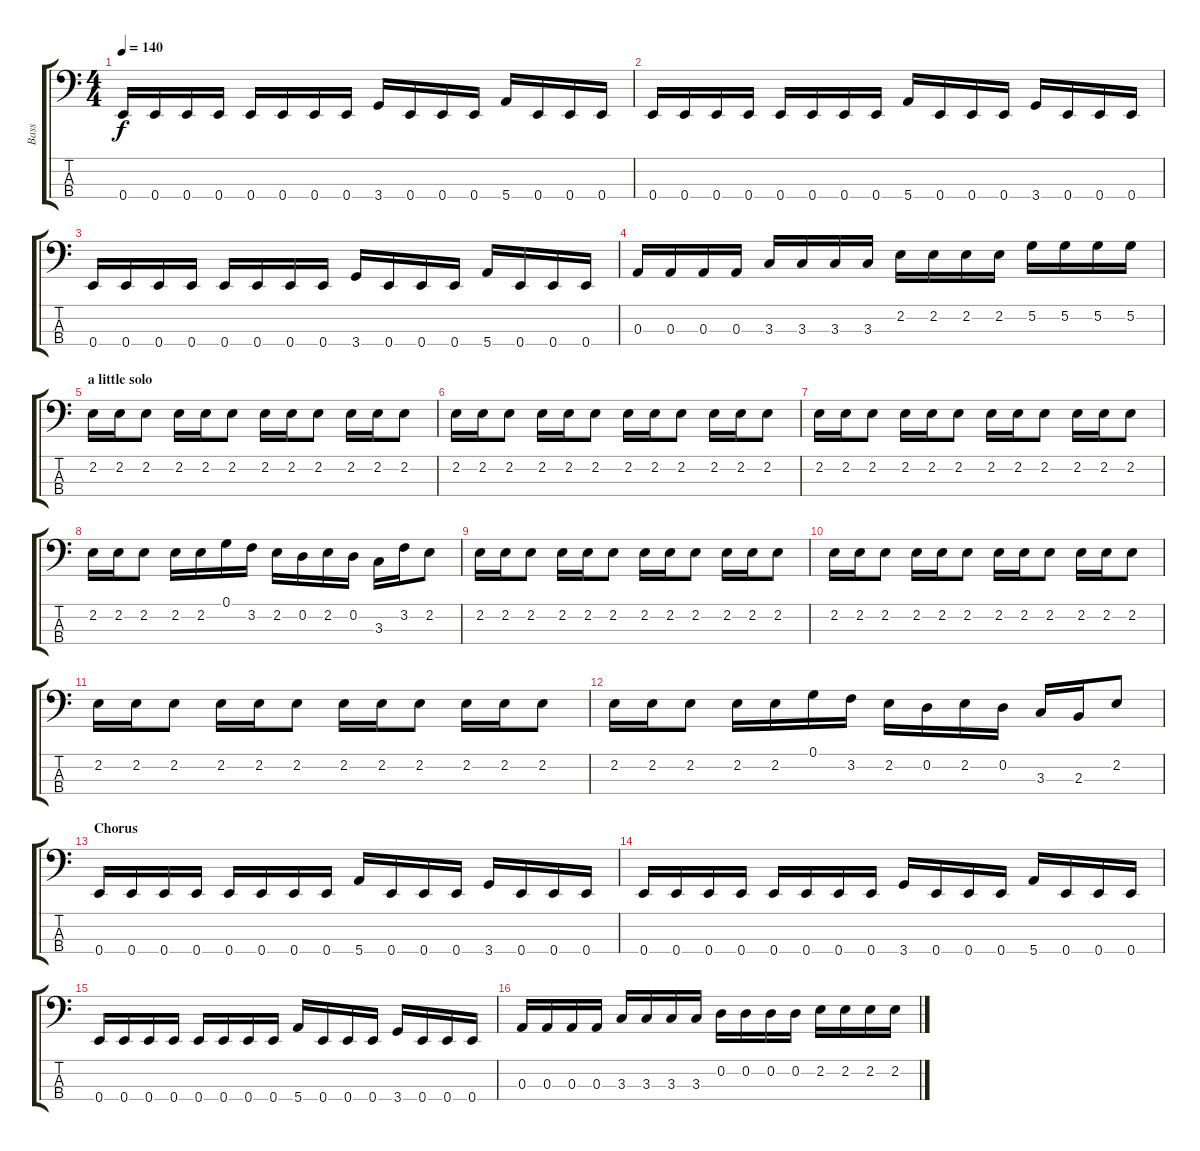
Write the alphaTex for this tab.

\track ("Bass" "Bass") {instrument electricbasspick}
\staff {score tabs}
\tuning (G2 D2 A1 E1) {hide}
\ts (4 4)
\tempo 140
\clef f4
\ks c
0.4.16{dy f} 0.4.16 0.4.16 0.4.16 0.4.16 0.4.16 0.4.16 0.4.16 3.4.16 0.4.16 0.4.16 0.4.16 5.4.16 0.4.16 0.4.16 0.4.16 |
0.4.16 0.4.16 0.4.16 0.4.16 0.4.16 0.4.16 0.4.16 0.4.16 5.4.16 0.4.16 0.4.16 0.4.16 3.4.16 0.4.16 0.4.16 0.4.16 |
0.4.16 0.4.16 0.4.16 0.4.16 0.4.16 0.4.16 0.4.16 0.4.16 3.4.16 0.4.16 0.4.16 0.4.16 5.4.16 0.4.16 0.4.16 0.4.16 |
0.3.16 0.3.16 0.3.16 0.3.16 3.3.16 3.3.16 3.3.16 3.3.16 2.2.16 2.2.16 2.2.16 2.2.16 5.2.16 5.2.16 5.2.16 5.2.16 |
\section ("" "a little solo")
2.2.16 2.2.16 2.2.8 2.2.16 2.2.16 2.2.8 2.2.16 2.2.16 2.2.8 2.2.16 2.2.16 2.2.8 |
2.2.16 2.2.16 2.2.8 2.2.16 2.2.16 2.2.8 2.2.16 2.2.16 2.2.8 2.2.16 2.2.16 2.2.8 |
2.2.16 2.2.16 2.2.8 2.2.16 2.2.16 2.2.8 2.2.16 2.2.16 2.2.8 2.2.16 2.2.16 2.2.8 |
2.2.16 2.2.16 2.2.8 2.2.16 2.2.16 0.1.16 3.2.16 2.2.16 0.2.16 2.2.16 0.2.16 3.3.16 3.2.16 2.2.8 |
2.2.16 2.2.16 2.2.8 2.2.16 2.2.16 2.2.8 2.2.16 2.2.16 2.2.8 2.2.16 2.2.16 2.2.8 |
2.2.16 2.2.16 2.2.8 2.2.16 2.2.16 2.2.8 2.2.16 2.2.16 2.2.8 2.2.16 2.2.16 2.2.8 |
2.2.16 2.2.16 2.2.8 2.2.16 2.2.16 2.2.8 2.2.16 2.2.16 2.2.8 2.2.16 2.2.16 2.2.8 |
2.2.16 2.2.16 2.2.8 2.2.16 2.2.16 0.1.16 3.2.16 2.2.16 0.2.16 2.2.16 0.2.16 3.3.16 2.3.16 2.2.8 |
\section ("" "Chorus")
0.4.16 0.4.16 0.4.16 0.4.16 0.4.16 0.4.16 0.4.16 0.4.16 5.4.16 0.4.16 0.4.16 0.4.16 3.4.16 0.4.16 0.4.16 0.4.16 |
0.4.16 0.4.16 0.4.16 0.4.16 0.4.16 0.4.16 0.4.16 0.4.16 3.4.16 0.4.16 0.4.16 0.4.16 5.4.16 0.4.16 0.4.16 0.4.16 |
0.4.16 0.4.16 0.4.16 0.4.16 0.4.16 0.4.16 0.4.16 0.4.16 5.4.16 0.4.16 0.4.16 0.4.16 3.4.16 0.4.16 0.4.16 0.4.16 |
0.3.16 0.3.16 0.3.16 0.3.16 3.3.16 3.3.16 3.3.16 3.3.16 0.2.16 0.2.16 0.2.16 0.2.16 2.2.16 2.2.16 2.2.16 2.2.16
